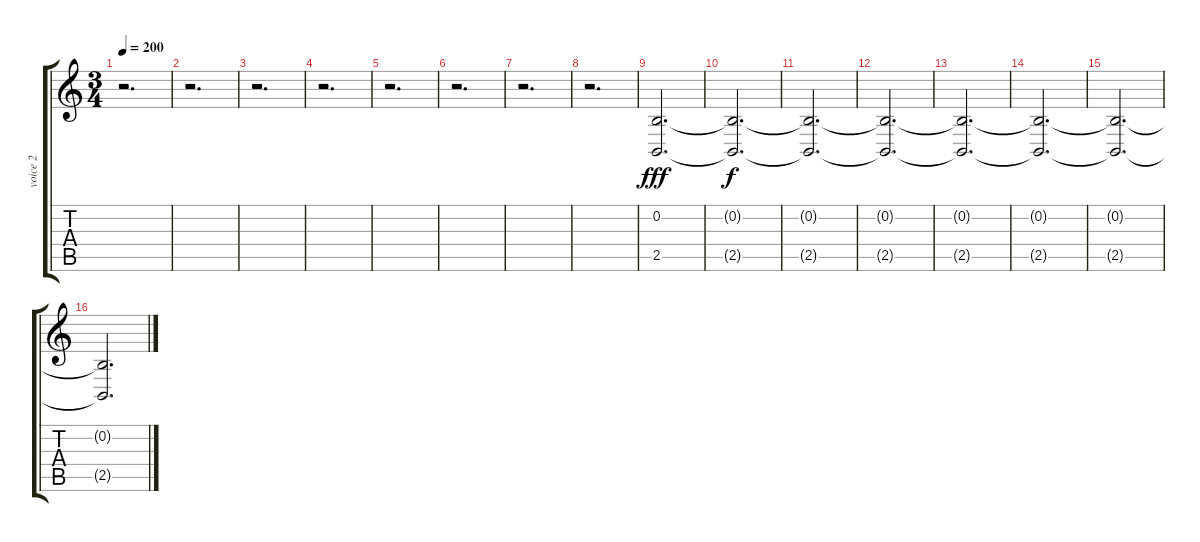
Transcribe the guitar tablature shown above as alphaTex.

\track ("voice 2" "voice 2") {instrument choiraahs}
\staff {score tabs}
\tuning (E4 B3 G3 D3 A2 E2) {hide}
\ts (3 4)
\tempo 200
\clef g2
\ks c
r.2{d dy f} |
r.2{d} |
r.2{d} |
r.2{d} |
r.2{d} |
r.2{d} |
r.2{d} |
r.2{d} |
(0.2 2.5).2{d dy fff} |
(0.2{t} 2.5{t}).2{d dy f} |
(0.2{t} 2.5{t}).2{d} |
(0.2{t} 2.5{t}).2{d} |
(0.2{t} 2.5{t}).2{d} |
(0.2{t} 2.5{t}).2{d} |
(0.2{t} 2.5{t}).2{d} |
(0.2{t} 2.5{t}).2{d}
